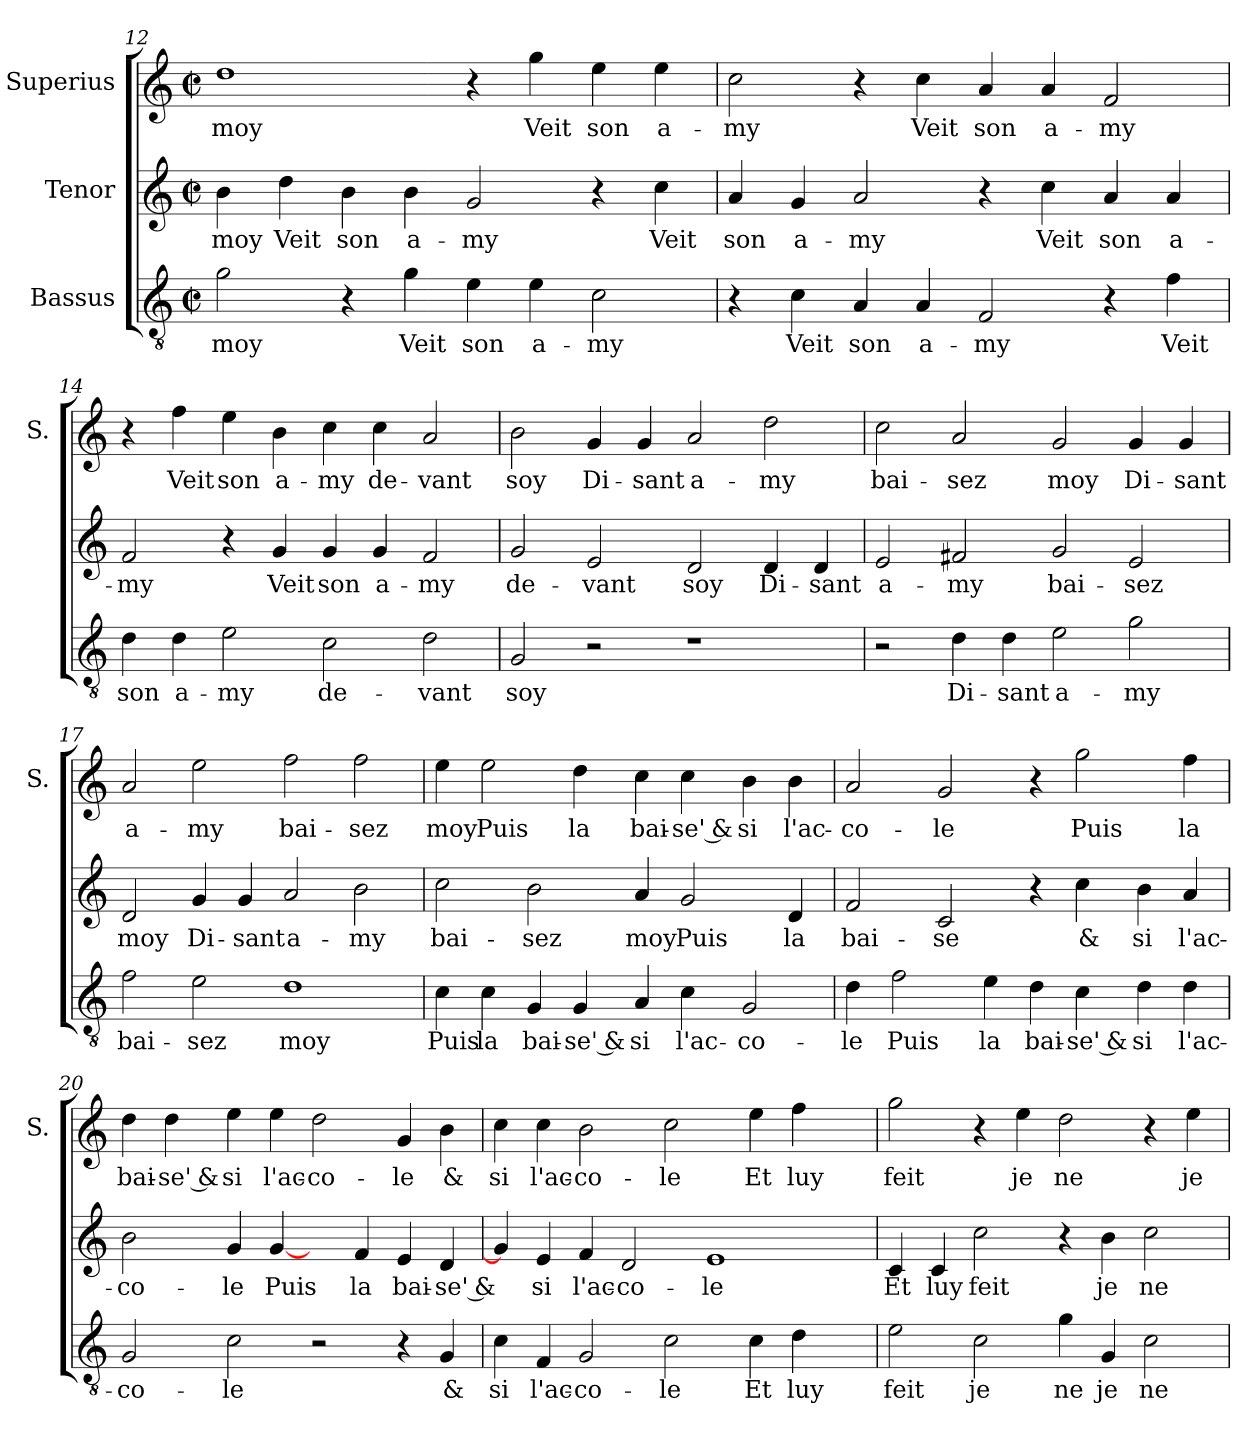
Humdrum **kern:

**kern	**text	**kern	**text	**kern	**text
*part3	*part3	*part2	*part2	*part1	*part1
*staff3	*staff3	*staff2	*staff2	*staff1	*staff1
*I"Bassus	*	*I"Tenor	*	*I"Superius	*
*	*	*	*	*I'S.	*
*clefGv2	*	*clefG2	*	*clefG2	*
*k[]	*	*k[]	*	*k[]	*
*C:	*	*C:	*	*C:	*
*M2/2	*	*M2/2	*	*M2/2	*
*met(c|)	*	*met(c|)	*	*met(c|)	*
=12	=12	=12	=12	=12	=12
2g\	-moy	4b\	-moy	1dd\	-moy
.	.	4dd\	Veit	.	.
4r	.	4b\	son	.	.
4g\	Veit	4b\	a-	.	.
4e\	son	2g/	-my	4r	.
4e\	a-	.	.	4gg\	Veit
2c\	-my	4r	.	4ee\	son
.	.	4cc\	Veit	4ee\	a-
!!LO:LB:g=z
=13	=13	=13	=13	=13	=13
4r	.	4a/	son	2cc\	-my
4c\	Veit	4g/	a-	.	.
4A/	son	2a/	-my	4r	.
4A/	a-	.	.	4cc\	Veit
2F/	-my	4r	.	4a/	son
.	.	4cc\	Veit	4a/	a-
4r	.	4a/	son	2f/	-my
4f\	Veit	4a/	a-	.	.
=14	=14	=14	=14	=14	=14
4d\	son	2f/	-my	4r	.
4d\	a-	.	.	4ff\	Veit
2e\	-my	4r	.	4ee\	son
.	.	4g/	Veit	4b\	a-
2c\	de-	4g/	son	4cc\	-my
.	.	4g/	a-	4cc\	de-
2d\	-vant	2f/	-my	2a/	-vant
=15	=15	=15	=15	=15	=15
2G/	soy	2g/	de-	2b\	soy
2r	.	2e/	-vant	4g/	Di-
.	.	.	.	4g/	-sant
1r	.	2d/	soy	2a/	a-
.	.	4d/	Di-	2dd\	-my
.	.	4d/	-sant	.	.
=16	=16	=16	=16	=16	=16
2r	.	2e/	a-	2cc\	bai-
4d\	Di-	2f#X/	-my	2a/	-sez
4d\	-sant	.	.	.	.
2e\	a-	2g/	bai-	2g/	moy
2g\	-my	2e/	-sez	4g/	Di-
.	.	.	.	4g/	-sant
!!LO:PB:g=z
=17	=17	=17	=17	=17	=17
2f\	bai-	2d/	moy	2a/	a-
2e\	-sez	4g/	Di-	2ee\	-my
.	.	4g/	-sant	.	.
1d\	moy	2a/	a-	2ff\	bai-
.	.	2b\	-my	2ff\	-sez
=18	=18	=18	=18	=18	=18
4c\	Puis	2cc\	bai-	4ee\	moy
4c\	la	.	.	2ee\	Puis
4G/	bai-	2b\	-sez	.	.
4G/	-se' &	.	.	4dd\	la
4A/	si	4a/	moy	4cc\	bai-
4c\	l'ac-	2g/	Puis	4cc\	-se' &
2G/	-co-	.	.	4b\	si
.	.	4d/	la	4b\	l'ac-
=19	=19	=19	=19	=19	=19
4d\	-le	2f/	bai-	2a/	-co-
2f\	Puis	.	.	.	.
.	.	2c/	-se	2g/	-le
4e\	la	.	.	.	.
4d\	bai-	4r	.	4r	.
4c\	-se' &	4cc\	&	2gg\	Puis
4d\	si	4b\	si	.	.
4d\	l'ac-	4a/	l'ac-	4ff\	la
=20	=20	=20	=20	=20	=20
2G/	-co-	2b\	-co-	4dd\	bai-
.	.	.	.	4dd\	-se' &
2c\	-le	4g/	-le	4ee\	si
.	.	[4g/	Puis	4ee\	l'ac-
2r	.	4ryy	.	2dd\	-co-
.	.	4f/	la	.	.
4r	.	4e/	bai-	4g/	-le
4G/	&	4d/	-se' &	4b\	&
!!LO:LB:g=z
=21	=21	=21	=21	=21	=21
4c\	si	4g/]	.	4cc\	si
4F/	l'ac-	4e/	si	4cc\	l'ac-
2G/	-co-	4f/	l'ac-	2b\	-co-
.	.	2d/	-co-	.	.
2c\	-le	.	.	2cc\	-le
.	.	1e/	-le	.	.
4c\	Et	.	.	4ee\	Et
4d\	luy	.	.	4ff\	luy
4ryy	.	.	.	4ryy	.
=22	=22	=22	=22	=22	=22
2e\	feit	4c/	Et	2gg\	feit
.	.	4c/	luy	.	.
2c\	je	2cc\	feit	4r	.
.	.	.	.	4ee\	je
4g\	ne	4r	.	2dd\	ne
4G/	je	4b\	je	.	.
2c\	ne	2cc\	ne	4r	.
.	.	.	.	4ee\	je
=	=	=	=	=	=
*-	*-	*-	*-	*-	*-
